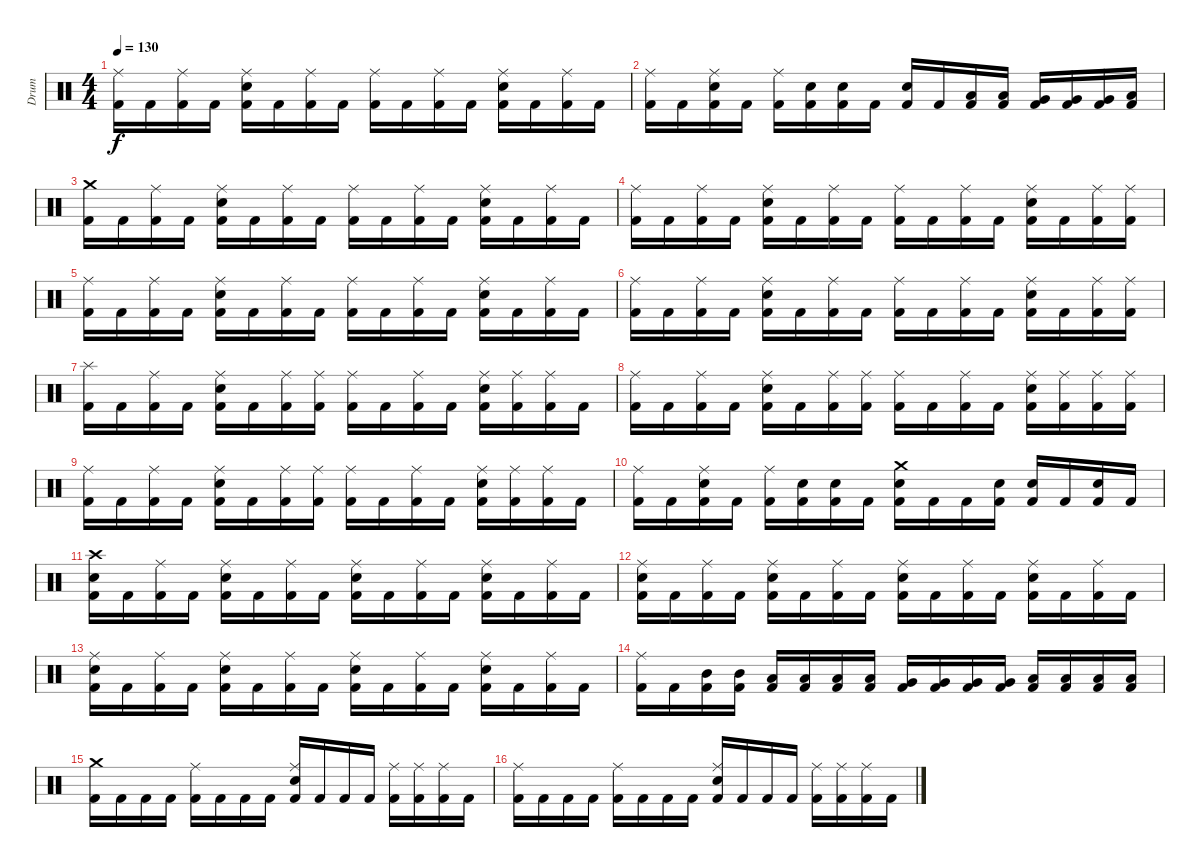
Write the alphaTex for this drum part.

\track ("Drum" "Drum") {instrument percussion}
\staff {score}
\articulation defaults
\ts (4 4)
\tempo 130
\clef neutral
\ks c
("Kick (hit) 2" "Ride (middle)").16{dy f} "Kick (hit) 2".16 ("Kick (hit) 2" "Ride (middle)").16 "Kick (hit) 2".16 ("Kick (hit) 2" "Electric Snare (hit)" "Ride (middle)").16 "Kick (hit) 2".16 ("Kick (hit) 2" "Ride (middle)").16 "Kick (hit) 2".16 ("Kick (hit) 2" "Ride (middle)").16 "Kick (hit) 2".16 ("Kick (hit) 2" "Ride (middle)").16 "Kick (hit) 2".16 ("Kick (hit) 2" "Electric Snare (hit)" "Ride (middle)").16 "Kick (hit) 2".16 ("Kick (hit) 2" "Ride (middle)").16 "Kick (hit) 2".16 |
("Kick (hit) 2" "Ride (middle)").16 "Kick (hit) 2".16 ("Kick (hit) 2" "Electric Snare (hit)" "Ride (middle)").16 "Kick (hit) 2".16 ("Kick (hit) 2" "Ride (middle)").16 ("Kick (hit) 2" "Electric Snare (hit)").16 ("Kick (hit) 2" "Electric Snare (hit)").16 "Kick (hit) 2".16 ("Kick (hit) 2" "Electric Snare (hit)").16 "Kick (hit) 2".16 ("Kick (hit) 2" "Low Tom (hit)").16 ("Kick (hit) 2" "Low Tom (hit)").16 ("Kick (hit) 2" "Very Low Tom (hit)").16 ("Kick (hit) 2" "Very Low Tom (hit)").16 ("Kick (hit) 2" "Very Low Tom (hit)").16 ("Kick (hit) 2" "Low Floor Tom (hit)").16 |
("Kick (hit) 2" "Crash medium (hit)").16 "Kick (hit) 2".16 ("Kick (hit) 2" "Ride (middle)").16 "Kick (hit) 2".16 ("Kick (hit) 2" "Electric Snare (hit)" "Ride (middle)").16 "Kick (hit) 2".16 ("Kick (hit) 2" "Ride (middle)").16 "Kick (hit) 2".16 ("Kick (hit) 2" "Ride (middle)").16 "Kick (hit) 2".16 ("Kick (hit) 2" "Ride (middle)").16 "Kick (hit) 2".16 ("Kick (hit) 2" "Electric Snare (hit)" "Ride (middle)").16 "Kick (hit) 2".16 ("Kick (hit) 2" "Ride (middle)").16 "Kick (hit) 2".16 |
("Kick (hit) 2" "Ride (middle)").16 "Kick (hit) 2".16 ("Kick (hit) 2" "Ride (middle)").16 "Kick (hit) 2".16 ("Kick (hit) 2" "Electric Snare (hit)" "Ride (middle)").16 "Kick (hit) 2".16 ("Kick (hit) 2" "Ride (middle)").16 "Kick (hit) 2".16 ("Kick (hit) 2" "Ride (middle)").16 "Kick (hit) 2".16 ("Kick (hit) 2" "Ride (middle)").16 "Kick (hit) 2".16 ("Kick (hit) 2" "Electric Snare (hit)" "Ride (middle)").16 "Kick (hit) 2".16 ("Kick (hit) 2" "Ride (middle)").16 ("Kick (hit) 2" "Ride (middle)").16 |
("Kick (hit) 2" "Ride (middle)").16 "Kick (hit) 2".16 ("Kick (hit) 2" "Ride (middle)").16 "Kick (hit) 2".16 ("Kick (hit) 2" "Electric Snare (hit)" "Ride (middle)").16 "Kick (hit) 2".16 ("Kick (hit) 2" "Ride (middle)").16 "Kick (hit) 2".16 ("Kick (hit) 2" "Ride (middle)").16 "Kick (hit) 2".16 ("Kick (hit) 2" "Ride (middle)").16 "Kick (hit) 2".16 ("Kick (hit) 2" "Electric Snare (hit)" "Ride (middle)").16 "Kick (hit) 2".16 ("Kick (hit) 2" "Ride (middle)").16 "Kick (hit) 2".16 |
("Kick (hit) 2" "Ride (middle)").16 "Kick (hit) 2".16 ("Kick (hit) 2" "Ride (middle)").16 "Kick (hit) 2".16 ("Kick (hit) 2" "Electric Snare (hit)" "Ride (middle)").16 "Kick (hit) 2".16 ("Kick (hit) 2" "Ride (middle)").16 "Kick (hit) 2".16 ("Kick (hit) 2" "Ride (middle)").16 "Kick (hit) 2".16 ("Kick (hit) 2" "Ride (middle)").16 "Kick (hit) 2".16 ("Kick (hit) 2" "Electric Snare (hit)" "Ride (middle)").16 "Kick (hit) 2".16 ("Kick (hit) 2" "Ride (middle)").16 ("Kick (hit) 2" "Ride (middle)").16 |
("Kick (hit) 2" "Splash (hit)").16 "Kick (hit) 2".16 ("Kick (hit) 2" "Ride (middle)").16 "Kick (hit) 2".16 ("Kick (hit) 2" "Electric Snare (hit)" "Ride (middle)").16 "Kick (hit) 2".16 ("Kick (hit) 2" "Ride (middle)").16 ("Kick (hit) 2" "Ride (middle)").16 ("Kick (hit) 2" "Ride (middle)").16 "Kick (hit) 2".16 ("Kick (hit) 2" "Ride (middle)").16 "Kick (hit) 2".16 ("Kick (hit) 2" "Electric Snare (hit)" "Ride (middle)").16 ("Kick (hit) 2" "Ride (middle)").16 ("Kick (hit) 2" "Ride (middle)").16 "Kick (hit) 2".16 |
("Kick (hit) 2" "Ride (middle)").16 "Kick (hit) 2".16 ("Kick (hit) 2" "Ride (middle)").16 "Kick (hit) 2".16 ("Kick (hit) 2" "Electric Snare (hit)" "Ride (middle)").16 "Kick (hit) 2".16 ("Kick (hit) 2" "Ride (middle)").16 ("Kick (hit) 2" "Ride (middle)").16 ("Kick (hit) 2" "Ride (middle)").16 "Kick (hit) 2".16 ("Kick (hit) 2" "Ride (middle)").16 "Kick (hit) 2".16 ("Kick (hit) 2" "Electric Snare (hit)" "Ride (middle)").16 ("Kick (hit) 2" "Ride (middle)").16 ("Kick (hit) 2" "Ride (middle)").16 ("Kick (hit) 2" "Ride (middle)").16 |
("Kick (hit) 2" "Ride (middle)").16 "Kick (hit) 2".16 ("Kick (hit) 2" "Ride (middle)").16 "Kick (hit) 2".16 ("Kick (hit) 2" "Electric Snare (hit)" "Ride (middle)").16 "Kick (hit) 2".16 ("Kick (hit) 2" "Ride (middle)").16 ("Kick (hit) 2" "Ride (middle)").16 ("Kick (hit) 2" "Ride (middle)").16 "Kick (hit) 2".16 ("Kick (hit) 2" "Ride (middle)").16 "Kick (hit) 2".16 ("Kick (hit) 2" "Electric Snare (hit)" "Ride (middle)").16 ("Kick (hit) 2" "Ride (middle)").16 ("Kick (hit) 2" "Ride (middle)").16 "Kick (hit) 2".16 |
("Kick (hit) 2" "Ride (middle)").16 "Kick (hit) 2".16 ("Kick (hit) 2" "Electric Snare (hit)" "Ride (middle)").16 "Kick (hit) 2".16 ("Kick (hit) 2" "Ride (middle)").16 ("Kick (hit) 2" "Electric Snare (hit)").16 ("Kick (hit) 2" "Electric Snare (hit)").16 "Kick (hit) 2".16 ("Kick (hit) 2" "Electric Snare (hit)" "Crash medium (hit)").16 "Kick (hit) 2".16 "Kick (hit) 2".16 ("Kick (hit) 2" "Electric Snare (hit)").16 ("Kick (hit) 2" "Electric Snare (hit)").16 "Kick (hit) 2".16 ("Kick (hit) 2" "Electric Snare (hit)").16 "Kick (hit) 2".16 |
("Kick (hit) 2" "Electric Snare (hit)" "Crash high (hit)").16 "Kick (hit) 2".16 ("Kick (hit) 2" "Ride (middle)").16 "Kick (hit) 2".16 ("Kick (hit) 2" "Electric Snare (hit)" "Ride (middle)").16 "Kick (hit) 2".16 ("Kick (hit) 2" "Ride (middle)").16 "Kick (hit) 2".16 ("Kick (hit) 2" "Electric Snare (hit)" "Ride (middle)").16 "Kick (hit) 2".16 ("Kick (hit) 2" "Ride (middle)").16 "Kick (hit) 2".16 ("Kick (hit) 2" "Electric Snare (hit)" "Ride (middle)").16 "Kick (hit) 2".16 ("Kick (hit) 2" "Ride (middle)").16 "Kick (hit) 2".16 |
("Kick (hit) 2" "Electric Snare (hit)" "Ride (middle)").16 "Kick (hit) 2".16 ("Kick (hit) 2" "Ride (middle)").16 "Kick (hit) 2".16 ("Kick (hit) 2" "Electric Snare (hit)" "Ride (middle)").16 "Kick (hit) 2".16 ("Kick (hit) 2" "Ride (middle)").16 "Kick (hit) 2".16 ("Kick (hit) 2" "Electric Snare (hit)" "Ride (middle)").16 "Kick (hit) 2".16 ("Kick (hit) 2" "Ride (middle)").16 "Kick (hit) 2".16 ("Kick (hit) 2" "Electric Snare (hit)" "Ride (middle)").16 "Kick (hit) 2".16 ("Kick (hit) 2" "Ride (middle)").16 "Kick (hit) 2".16 |
("Kick (hit) 2" "Electric Snare (hit)" "Ride (middle)").16 "Kick (hit) 2".16 ("Kick (hit) 2" "Ride (middle)").16 "Kick (hit) 2".16 ("Kick (hit) 2" "Electric Snare (hit)" "Ride (middle)").16 "Kick (hit) 2".16 ("Kick (hit) 2" "Ride (middle)").16 "Kick (hit) 2".16 ("Kick (hit) 2" "Electric Snare (hit)" "Ride (middle)").16 "Kick (hit) 2".16 ("Kick (hit) 2" "Ride (middle)").16 "Kick (hit) 2".16 ("Kick (hit) 2" "Electric Snare (hit)" "Ride (middle)").16 "Kick (hit) 2".16 ("Kick (hit) 2" "Ride (middle)").16 "Kick (hit) 2".16 |
("Kick (hit) 2" "Ride (middle)").16 "Kick (hit) 2".16 ("Kick (hit) 2" "Mid Tom (hit)").16 ("Kick (hit) 2" "Mid Tom (hit)").16 ("Kick (hit) 2" "Low Tom (hit)").16 ("Kick (hit) 2" "Low Tom (hit)").16 ("Kick (hit) 2" "Low Tom (hit)").16 ("Kick (hit) 2" "Low Tom (hit)").16 ("Kick (hit) 2" "Very Low Tom (hit)").16 ("Kick (hit) 2" "Very Low Tom (hit)").16 ("Kick (hit) 2" "Very Low Tom (hit)").16 ("Kick (hit) 2" "Very Low Tom (hit)").16 ("Kick (hit) 2" "Low Floor Tom (hit)").16 ("Kick (hit) 2" "Low Floor Tom (hit)").16 ("Kick (hit) 2" "Low Floor Tom (hit)").16 ("Kick (hit) 2" "Low Floor Tom (hit)").16 |
("Kick (hit) 2" "Crash medium (hit)").16 "Kick (hit) 2".16 "Kick (hit) 2".16 "Kick (hit) 2".16 ("Kick (hit) 2" "Ride (middle)").16 "Kick (hit) 2".16 "Kick (hit) 2".16 "Kick (hit) 2".16 ("Kick (hit) 2" "Electric Snare (hit)" "Ride (middle)").16 "Kick (hit) 2".16 "Kick (hit) 2".16 "Kick (hit) 2".16 ("Kick (hit) 2" "Ride (middle)").16 ("Kick (hit) 2" "Ride (middle)").16 ("Kick (hit) 2" "Ride (middle)").16 "Kick (hit) 2".16 |
("Kick (hit) 2" "Ride (middle)").16 "Kick (hit) 2".16 "Kick (hit) 2".16 "Kick (hit) 2".16 ("Kick (hit) 2" "Ride (middle)").16 "Kick (hit) 2".16 "Kick (hit) 2".16 "Kick (hit) 2".16 ("Kick (hit) 2" "Electric Snare (hit)" "Ride (middle)").16 "Kick (hit) 2".16 "Kick (hit) 2".16 "Kick (hit) 2".16 ("Kick (hit) 2" "Ride (middle)").16 ("Kick (hit) 2" "Ride (middle)").16 ("Kick (hit) 2" "Ride (middle)").16 "Kick (hit) 2".16
